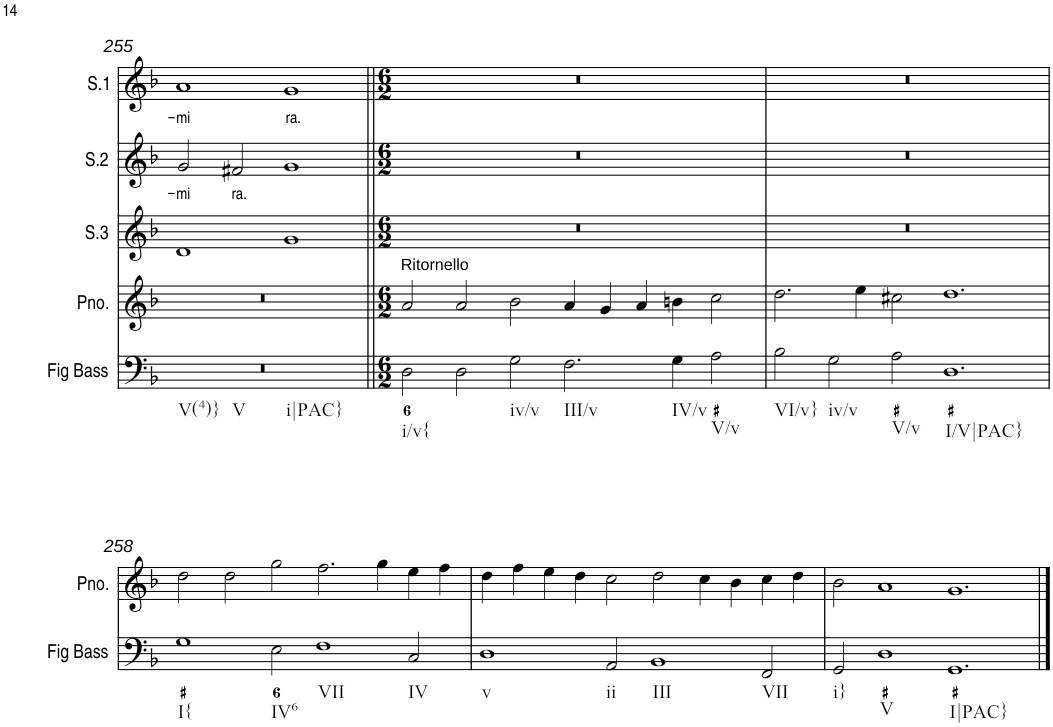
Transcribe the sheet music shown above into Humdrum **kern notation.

**kern	**kern	**kern	**kern	**text	**kern	**text
*part5	*part4	*part3	*part2	*part2	*part1	*part1
*staff5	*staff4	*staff3	*staff2	*staff2	*staff1	*staff1
*I"Fig Bass	*I"Piano	*I"Soprano3	*I"Soprano2	*	*I"Soprano1	*
*I'Fig Bass	*I'Pno.	*I'S.3	*I'S.2	*	*I'S.1	*
!!LO:PB:g=z
*clefF4	*clefG2	*clefG2	*clefG2	*	*clefG2	*
*k[b-]	*k[b-]	*k[b-]	*k[b-]	*	*k[b-]	*
*M4/2	*M4/2	*M4/2	*M4/2	*	*M4/2	*
=255	=255	=255	=255	=255	=255	=255
!LO:TX:b:t=V(4)}	!	!	!	!	!	!
!LO:TX:b:t=V	!	!	!	!	!	!
!LO:TX:b:t=i|PAC}	!	!	!	!	!	!
!	!	!	!	!LO:LY:b	!	!LO:LY:b
0r	0r	1d	2g/	-mi	1a	-mi
!	!	!	!	!LO:LY:b	!	!
.	.	.	2f#X/	ra.	.	.
!	!	!	!	!	!	!LO:LY:b
.	.	1g	1g	.	1g	ra.
=256||	=256||	=256||	=256||	=256||	=256||	=256||
*M6/2	*M6/2	*M6/2	*M6/2	*	*M6/2	*
!	!LO:TX:a:t=Ritornello	!	!	!	!	!
!LO:TX:b:t=i/v{	!	!	!	!	!	!
2D\	2a/	0.r	0.r	.	0.r	.
2D\	2a/	.	.	.	.	.
!LO:TX:b:t=iv/v	!	!	!	!	!	!
2G\	2b-\	.	.	.	.	.
!LO:TX:b:t=III/v	!	!	!	!	!	!
2.F\	4a/	.	.	.	.	.
.	4g/	.	.	.	.	.
.	4a/	.	.	.	.	.
!LO:TX:b:t=IV/v	!	!	!	!	!	!
4G\	4bn\	.	.	.	.	.
!LO:TX:b:t=V/v	!	!	!	!	!	!
2A\	2cc\	.	.	.	.	.
=257	=257	=257	=257	=257	=257	=257
!LO:TX:b:t=VI/v}	!	!	!	!	!	!
2B-\	2.dd\	0.r	0.r	.	0.r	.
!LO:TX:b:t=iv/v	!	!	!	!	!	!
2G\	.	.	.	.	.	.
.	4ee\	.	.	.	.	.
!LO:TX:b:t=V/v	!	!	!	!	!	!
2A\	2cc#X\	.	.	.	.	.
!LO:TX:b:t=I/V|PAC}	!	!	!	!	!	!
1.D	1.dd	.	.	.	.	.
!!LO:LB:g=z
=258	=258	=258	=258	=258	=258	=258
!LO:TX:b:t=I{	!	!	!	!	!	!
1G	2dd\	0.r	0.r	.	0.r	.
.	2dd\	.	.	.	.	.
!LO:TX:b:t=IV6	!	!	!	!	!	!
2E\	2gg\	.	.	.	.	.
!LO:TX:b:t=VII	!	!	!	!	!	!
1F	2.ff\	.	.	.	.	.
.	4gg\	.	.	.	.	.
!LO:TX:b:t=IV	!	!	!	!	!	!
2C/	4ee\	.	.	.	.	.
.	4ff\	.	.	.	.	.
=259	=259	=259	=259	=259	=259	=259
!LO:TX:b:t=v	!	!	!	!	!	!
1D	4dd\	0.r	0.r	.	0.r	.
.	4ff\	.	.	.	.	.
.	4ee\	.	.	.	.	.
.	4dd\	.	.	.	.	.
!LO:TX:b:t=ii	!	!	!	!	!	!
2AA/	2cc\	.	.	.	.	.
!LO:TX:b:t=III	!	!	!	!	!	!
1BB-	2dd\	.	.	.	.	.
.	4cc\	.	.	.	.	.
.	4b-\	.	.	.	.	.
!LO:TX:b:t=VII	!	!	!	!	!	!
2FF/	4cc\	.	.	.	.	.
.	4dd\	.	.	.	.	.
=260	=260	=260	=260	=260	=260	=260
!LO:TX:b:t=i}	!	!	!	!	!	!
2GG/	2b-\	0.r	0.r	.	0.r	.
!LO:TX:b:t=V	!	!	!	!	!	!
1D	1a	.	.	.	.	.
!LO:TX:b:t=I|PAC}	!	!	!	!	!	!
1.GG	1.g	.	.	.	.	.
==	==	==	==	==	==	==
*-	*-	*-	*-	*-	*-	*-
